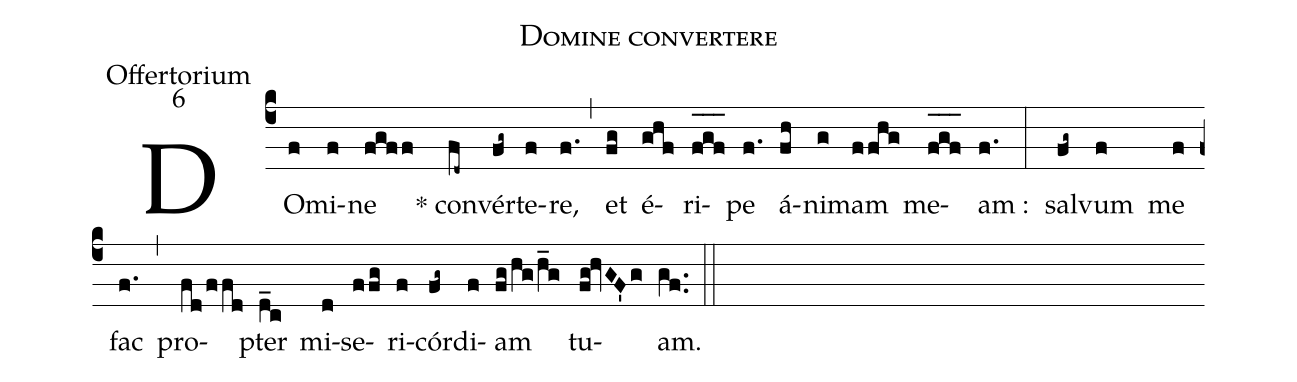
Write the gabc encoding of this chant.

name:Domine convertere;
office-part:Offertorium;
mode:6;
%%
(c4) DO(f)mi(f)ne(fgff) ()* con(fd~)vér(fg~)te(f)re,(f.) (,) et(fg) é(ghf)ri(f_[oh:h]g_[oh:h]f_[oh:h])pe(f.) á(fh)ni(g)mam(ffhg) me(f_[oh:h]g_[oh:h]f_[oh:h])am :(f.) (:) sal(fg~)vum(f) me(f) fac(f.) (,) pro(fd/ffd)pter(d_c) mi(d)se(ffg)ri(f)cór(fg~)di(f)am(fg/hg/h_g) tu(fg!hvGF'g)am.(gf..) (::)
